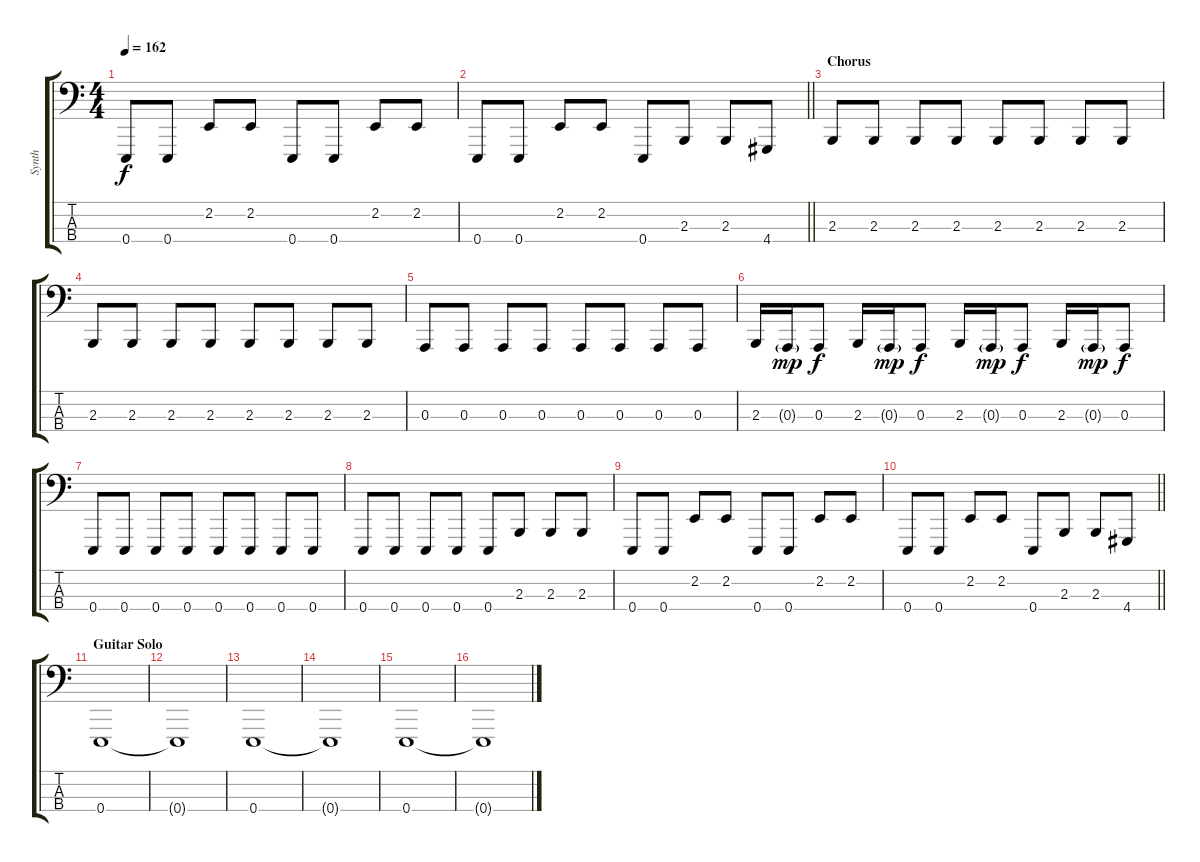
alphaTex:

\track ("Synth" "Synth") {instrument lead2sawtooth}
\staff {score tabs}
\tuning (G2 D2 A1 E1) {hide}
\ts (4 4)
\tempo 162
\clef f4
\ks c
0.4.8{dy f} 0.4.8 2.2.8 2.2.8 0.4.8 0.4.8 2.2.8 2.2.8 |
\barLineRight lightlight
0.4.8 0.4.8 2.2.8 2.2.8 0.4.8 2.3.8 2.3.8 4.4.8 |
\section ("" "Chorus")
2.3.8 2.3.8 2.3.8 2.3.8 2.3.8 2.3.8 2.3.8 2.3.8 |
2.3.8 2.3.8 2.3.8 2.3.8 2.3.8 2.3.8 2.3.8 2.3.8 |
0.3.8 0.3.8 0.3.8 0.3.8 0.3.8 0.3.8 0.3.8 0.3.8 |
2.3.16 0.3{g}.16{dy mp} 0.3.8{dy f} 2.3.16 0.3{g}.16{dy mp} 0.3.8{dy f} 2.3.16 0.3{g}.16{dy mp} 0.3.8{dy f} 2.3.16 0.3{g}.16{dy mp} 0.3.8{dy f} |
0.4.8 0.4.8 0.4.8 0.4.8 0.4.8 0.4.8 0.4.8 0.4.8 |
0.4.8 0.4.8 0.4.8 0.4.8 0.4.8 2.3.8 2.3.8 2.3.8 |
0.4.8 0.4.8 2.2.8 2.2.8 0.4.8 0.4.8 2.2.8 2.2.8 |
\barLineRight lightlight
0.4.8 0.4.8 2.2.8 2.2.8 0.4.8 2.3.8 2.3.8 4.4.8 |
\section ("" "Guitar Solo")
0.4.1 |
0.4{t}.1 |
0.4.1 |
0.4{t}.1 |
0.4.1 |
0.4{t}.1
